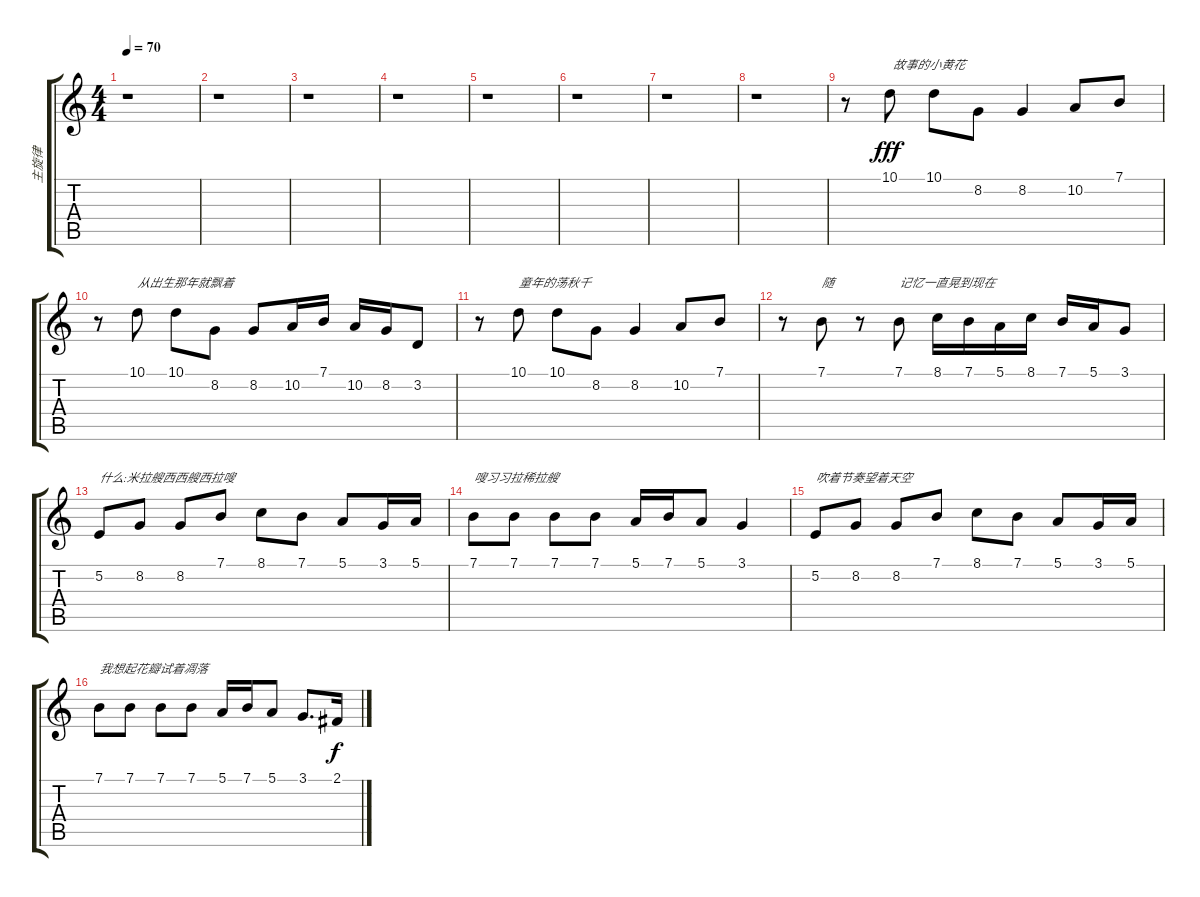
\track ("主旋律" "主旋律") {instrument sopranosax}
\staff {score tabs}
\tuning (E4 B3 G3 D3 A2 E2) {hide}
\ts (4 4)
\tempo 70
\clef g2
\ks c
r.1{dy fff instrument sopranosax} |
r.1 |
r.1 |
r.1 |
r.1 |
r.1 |
r.1 |
r.1 |
r.8 10.1.8{txt " 故事的小黄花"} 10.1.8 8.2.8 8.2.4 10.2.8 7.1.8 |
r.8 10.1.8{txt "从出生那年就飘着"} 10.1.8 8.2.8 8.2.8 10.2.16 7.1.16 10.2.16 8.2.16 3.2.8 |
r.8 10.1.8{txt "童年的荡秋千"} 10.1.8 8.2.8 8.2.4 10.2.8 7.1.8 |
r.8 7.1.8{txt "随"} r.8 7.1.8{txt "记忆一直晃到现在"} 8.1.16 7.1.16 5.1.16 8.1.16 7.1.16 5.1.16 3.1.8 |
5.2.8{txt "什么:米拉艘西西艘西拉嗖"} 8.2.8 8.2.8 7.1.8 8.1.8 7.1.8 5.1.8 3.1.16 5.1.16 |
7.1.8{txt "嗖习习拉稀拉艘"} 7.1.8 7.1.8 7.1.8 5.1.16 7.1.16 5.1.8 3.1.4 |
5.2.8{txt "吹着节奏望着天空"} 8.2.8 8.2.8 7.1.8 8.1.8 7.1.8 5.1.8 3.1.16 5.1.16 |
7.1.8{txt "我想起花瓣试着凋落"} 7.1.8 7.1.8 7.1.8 5.1.16 7.1.16 5.1.8 3.1.8{d} 2.1.16{dy f}
